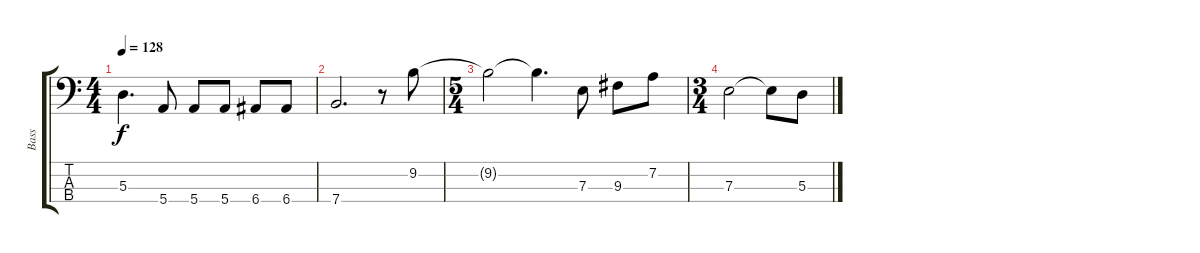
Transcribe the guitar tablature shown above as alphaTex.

\track ("Bass" "Bass") {instrument electricbassfinger}
\staff {score tabs}
\tuning (G2 D2 A1 E1) {hide}
\ts (4 4)
\tempo 128
\clef f4
\ks c
5.3{t}.4{d dy f} 5.4.8 5.4.8 5.4.8 6.4.8 6.4.8 |
7.4.2{d} r.8 9.2.8 |
\ts (5 4)
9.2{t}.2 9.2{t}.4{d} 7.3.8 9.3.8 7.2.8 |
\ts (3 4)
7.3.2 7.3{t}.8 5.3.8
